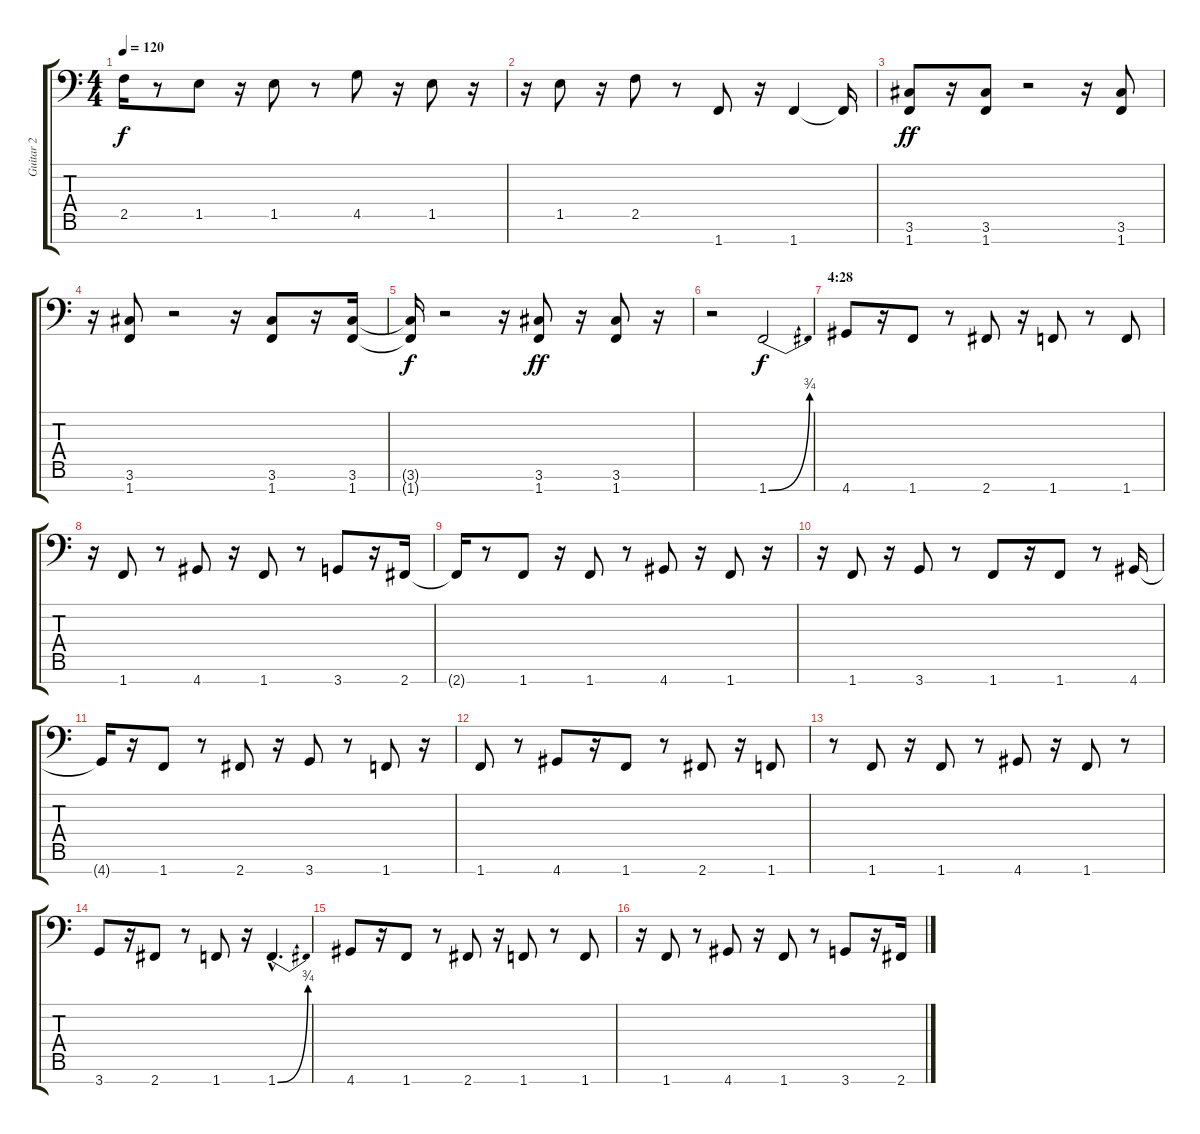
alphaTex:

\track ("Guitar 2" "Guitar 2") {instrument distortionguitar}
\staff {score tabs}
\tuning (Bb3 Gb3 Db3 Ab2 Eb2 Bb1 E1) {hide}
\ts (4 4)
\tempo 120
\clef f4
\ks c
2.5{t}.16{dy f} r.8 1.5.8 r.16 1.5.8 r.8 4.5.8 r.16 1.5.8 r.16 |
r.16 1.5.8 r.16 2.5.8 r.8 1.7.8 r.16 1.7.4 1.7{t}.16 |
(3.6 1.7).8{dy ff} r.16 (3.6 1.7).8 r.2 r.16 (3.6 1.7).8 |
r.16 (3.6 1.7).8 r.2 r.16 (3.6 1.7).8 r.16 (3.6 1.7).16 |
(3.6{t} 1.7{t}).16{dy f} r.2 r.16 (3.6 1.7).8{dy ff} r.16 (3.6 1.7).8 r.16 |
r.2 1.7{be (bend 0 0 60 3)}.2{dy f} |
\section ("" "4:28")
4.7.8 r.16 1.7.8 r.8 2.7.8 r.16 1.7.8 r.8 1.7.8 |
r.16 1.7.8 r.8 4.7.8 r.16 1.7.8 r.8 3.7.8 r.16 2.7.16 |
2.7{t}.16 r.8 1.7.8 r.16 1.7.8 r.8 4.7.8 r.16 1.7.8 r.16 |
r.16 1.7.8 r.16 3.7.8 r.8 1.7.8 r.16 1.7.8 r.8 4.7.16 |
4.7{t}.16 r.16 1.7.8 r.8 2.7.8 r.16 3.7.8 r.8 1.7.8 r.16 |
1.7.8 r.8 4.7.8 r.16 1.7.8 r.8 2.7.8 r.16 1.7.8 |
r.8 1.7.8 r.16 1.7.8 r.8 4.7.8 r.16 1.7.8 r.8 |
3.7.8 r.16 2.7.8 r.8 1.7.8 r.16 1.7{be (bend 0 0 60 3) hac}.4{d} |
4.7.8 r.16 1.7.8 r.8 2.7.8 r.16 1.7.8 r.8 1.7.8 |
r.16 1.7.8 r.8 4.7.8 r.16 1.7.8 r.8 3.7.8 r.16 2.7.16
